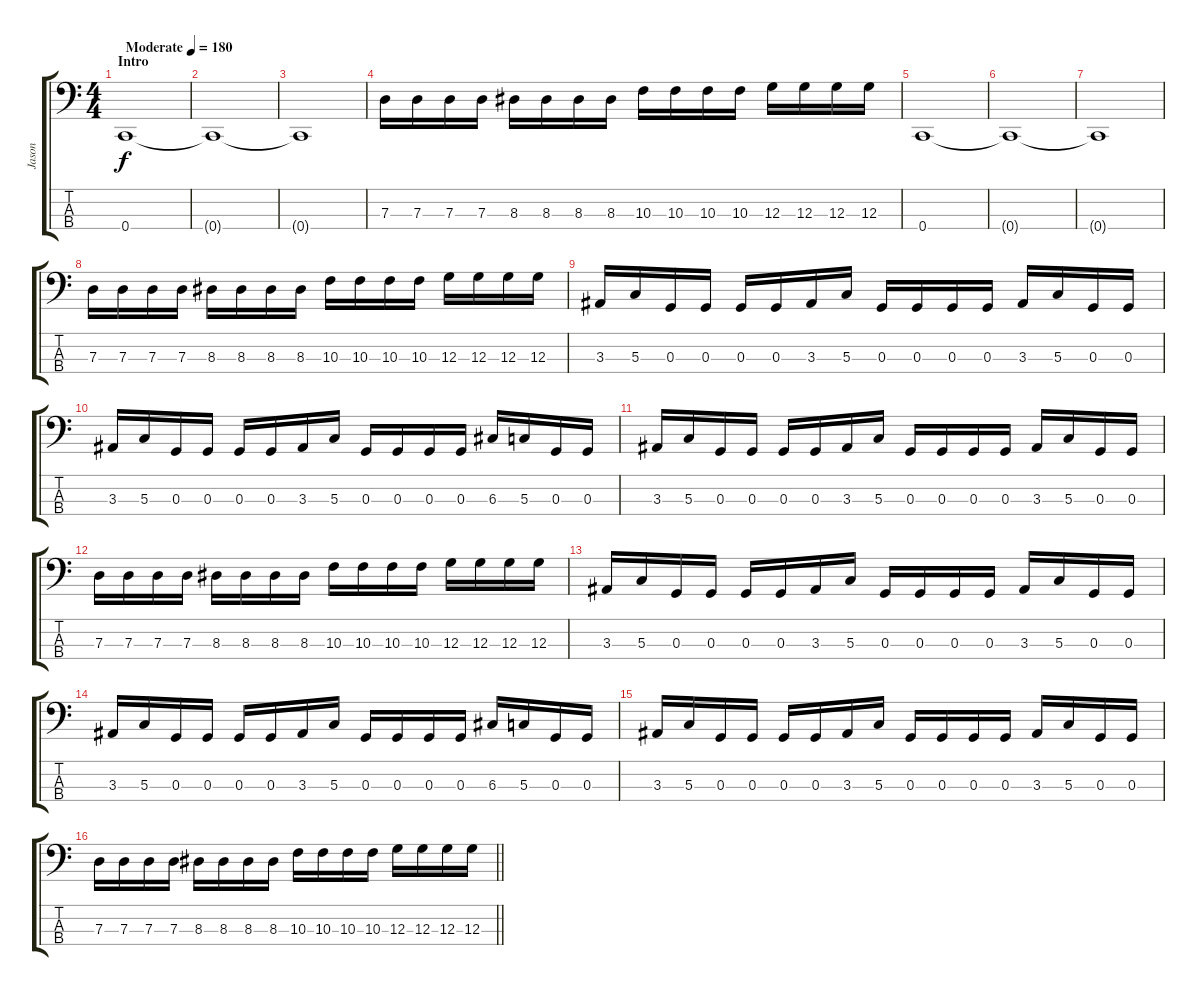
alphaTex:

\track ("Jason" "Jason") {instrument electricbasspick}
\staff {score tabs}
\tuning (F2 C2 G1 C1) {hide}
\ts (4 4)
\section ("" "Intro")
\tempo (180 "Moderate")
\clef f4
\ks c
0.4.1{dy f instrument electricbasspick} |
0.4{t}.1 |
0.4{t}.1 |
7.3.16 7.3.16 7.3.16 7.3.16 8.3.16 8.3.16 8.3.16 8.3.16 10.3.16 10.3.16 10.3.16 10.3.16 12.3.16 12.3.16 12.3.16 12.3.16 |
0.4.1 |
0.4{t}.1 |
0.4{t}.1 |
7.3.16 7.3.16 7.3.16 7.3.16 8.3.16 8.3.16 8.3.16 8.3.16 10.3.16 10.3.16 10.3.16 10.3.16 12.3.16 12.3.16 12.3.16 12.3.16 |
3.3.16 5.3.16 0.3.16 0.3.16 0.3.16 0.3.16 3.3.16 5.3.16 0.3.16 0.3.16 0.3.16 0.3.16 3.3.16 5.3.16 0.3.16 0.3.16 |
3.3.16 5.3.16 0.3.16 0.3.16 0.3.16 0.3.16 3.3.16 5.3.16 0.3.16 0.3.16 0.3.16 0.3.16 6.3.16 5.3.16 0.3.16 0.3.16 |
3.3.16 5.3.16 0.3.16 0.3.16 0.3.16 0.3.16 3.3.16 5.3.16 0.3.16 0.3.16 0.3.16 0.3.16 3.3.16 5.3.16 0.3.16 0.3.16 |
7.3.16 7.3.16 7.3.16 7.3.16 8.3.16 8.3.16 8.3.16 8.3.16 10.3.16 10.3.16 10.3.16 10.3.16 12.3.16 12.3.16 12.3.16 12.3.16 |
3.3.16 5.3.16 0.3.16 0.3.16 0.3.16 0.3.16 3.3.16 5.3.16 0.3.16 0.3.16 0.3.16 0.3.16 3.3.16 5.3.16 0.3.16 0.3.16 |
3.3.16 5.3.16 0.3.16 0.3.16 0.3.16 0.3.16 3.3.16 5.3.16 0.3.16 0.3.16 0.3.16 0.3.16 6.3.16 5.3.16 0.3.16 0.3.16 |
3.3.16 5.3.16 0.3.16 0.3.16 0.3.16 0.3.16 3.3.16 5.3.16 0.3.16 0.3.16 0.3.16 0.3.16 3.3.16 5.3.16 0.3.16 0.3.16 |
\barLineRight lightlight
7.3.16 7.3.16 7.3.16 7.3.16 8.3.16 8.3.16 8.3.16 8.3.16 10.3.16 10.3.16 10.3.16 10.3.16 12.3.16 12.3.16 12.3.16 12.3.16
